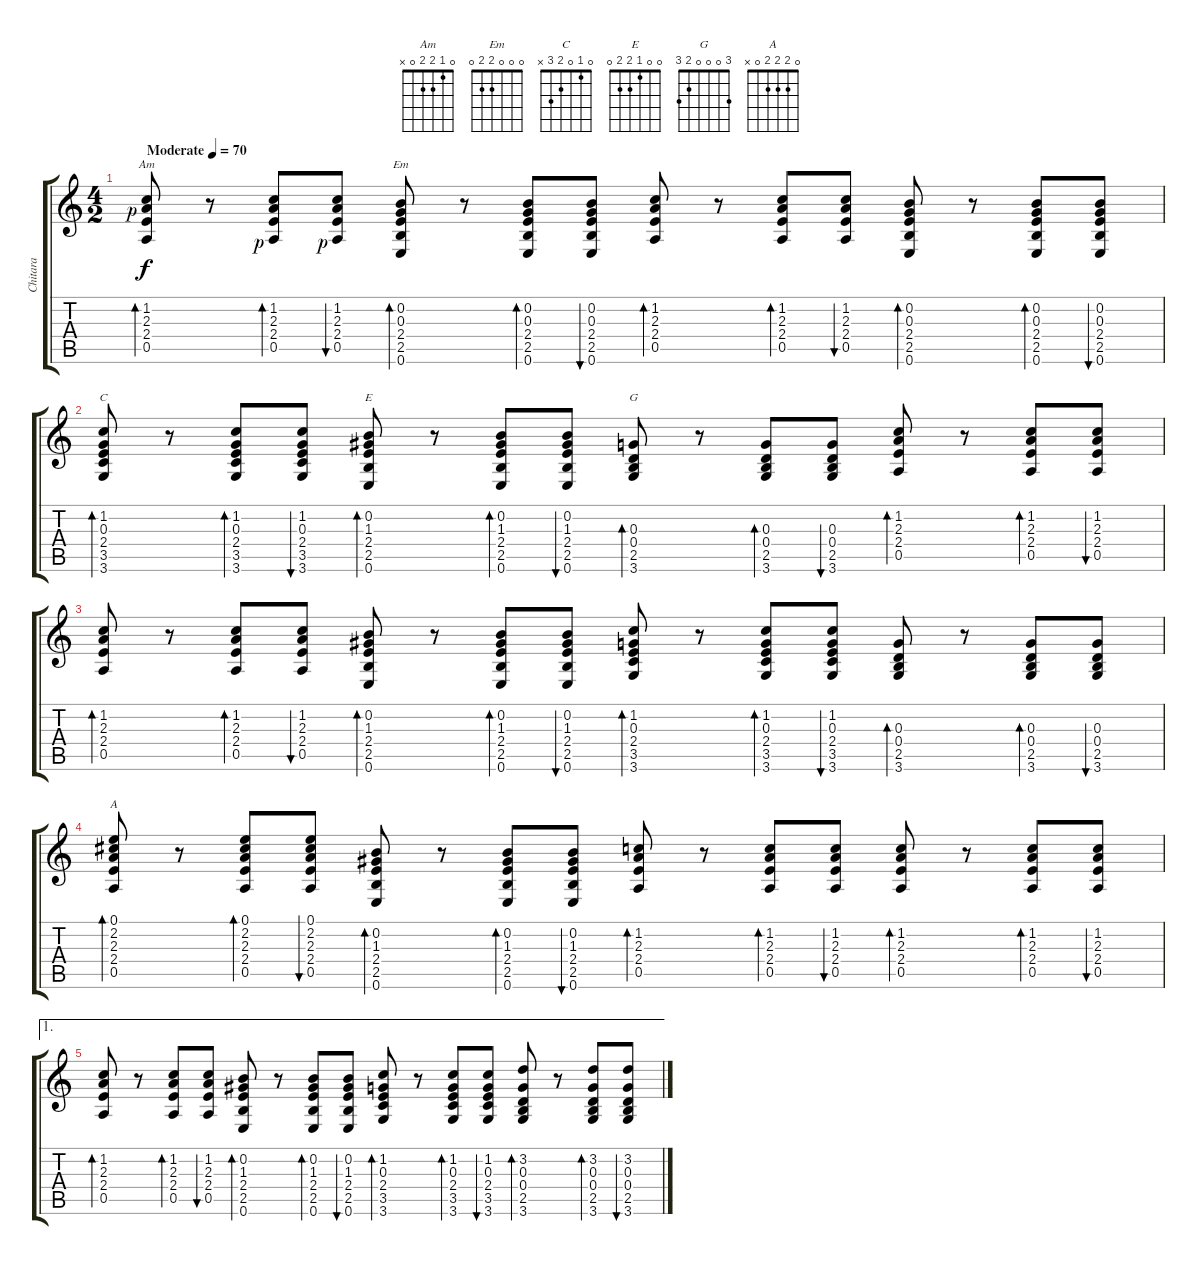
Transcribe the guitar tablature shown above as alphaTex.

\track ("Chitara" "Chitara") {instrument electricguitarjazz}
\staff {score tabs}
\tuning (E4 B3 G3 D3 A2 E2) {hide}
\chord ("Am" 0 1 2 2 0 x)
\chord ("Em" 0 0 0 2 2 0)
\chord ("C" 0 1 0 2 3 x)
\chord ("E" 0 0 1 2 2 0)
\chord ("G" 3 0 0 0 2 3)
\chord ("A" 0 2 2 2 0 x)
\ts (4 2)
\tempo (70 "Moderate")
\clef g2
\ks c
(1.2 2.3{rf 1} 2.4 0.5).8{bd 30 ch "Am" dy f instrument electricguitarjazz} r.8 (1.2 2.3 2.4 0.5{rf 1}).8{bd 30} (1.2 2.3 2.4 0.5{rf 1}).8{bu 30} (0.2 0.3 2.4 2.5 0.6).8{bd 30 ch "Em"} r.8 (0.2 0.3 2.4 2.5 0.6).8{bd 120} (0.2 0.3 2.4 2.5 0.6).8{bu 120} (1.2 2.3 2.4 0.5).8{bd 240} r.8 (1.2 2.3 2.4 0.5).8{bd 120} (1.2 2.3 2.4 0.5).8{bu 120} (0.2 0.3 2.4 2.5 0.6).8{bd 240} r.8 (0.2 0.3 2.4 2.5 0.6).8{bd 240} (0.2 0.3 2.4 2.5 0.6).8{bu 120} |
(1.2 0.3 2.4 3.5 3.6).8{bd 120 ch "C"} r.8 (1.2 0.3 2.4 3.5 3.6).8{bd 120} (1.2 0.3 2.4 3.5 3.6).8{bu 120} (0.2 1.3 2.4 2.5 0.6).8{bd 120 ch "E"} r.8 (0.2 1.3 2.4 2.5 0.6).8{bd 120} (0.2 1.3 2.4 2.5 0.6).8{bu 120} (0.3 0.4 2.5 3.6).8{bd 120 ch "G"} r.8 (0.3 0.4 2.5 3.6).8{bd 120} (0.3 0.4 2.5 3.6).8{bu 120} (1.2 2.3 2.4 0.5).8{bd 120} r.8 (1.2 2.3 2.4 0.5).8{bd 120} (1.2 2.3 2.4 0.5).8{bu 120} |
(1.2 2.3 2.4 0.5).8{bd 120} r.8 (1.2 2.3 2.4 0.5).8{bd 120} (1.2 2.3 2.4 0.5).8{bu 120} (0.2 1.3 2.4 2.5 0.6).8{bd 120} r.8 (0.2 1.3 2.4 2.5 0.6).8{bd 120} (0.2 1.3 2.4 2.5 0.6).8{bu 120} (1.2 0.3 2.4 3.5 3.6).8{bd 120} r.8 (1.2 0.3 2.4 3.5 3.6).8{bd 120} (1.2 0.3 2.4 3.5 3.6).8{bu 120} (0.3 0.4 2.5 3.6).8{bd 120} r.8 (0.3 0.4 2.5 3.6).8{bd 120} (0.3 0.4 2.5 3.6).8{bu 120} |
(0.1 2.2 2.3 2.4 0.5).8{bd 120 ch "A"} r.8 (0.1 2.2 2.3 2.4 0.5).8{bd 120} (0.1 2.2 2.3 2.4 0.5).8{bu 120} (0.2 1.3 2.4 2.5 0.6).8{bd 120} r.8 (0.2 1.3 2.4 2.5 0.6).8{bd 120} (0.2 1.3 2.4 2.5 0.6).8{bu 120} (1.2 2.3 2.4 0.5).8{bd 120} r.8 (1.2 2.3 2.4 0.5).8{bd 120} (1.2 2.3 2.4 0.5).8{bu 120} (1.2 2.3 2.4 0.5).8{bd 120} r.8 (1.2 2.3 2.4 0.5).8{bd 120} (1.2 2.3 2.4 0.5).8{bu 120} |
\ae 1
(1.2 2.3 2.4 0.5).8{bd 120} r.8 (1.2 2.3 2.4 0.5).8{bd 120} (1.2 2.3 2.4 0.5).8{bu 120} (0.2 1.3 2.4 2.5 0.6).8{bd 120} r.8 (0.2 1.3 2.4 2.5 0.6).8{bd 120} (0.2 1.3 2.4 2.5 0.6).8{bu 120} (1.2 0.3 2.4 3.5 3.6).8{bd 120} r.8 (1.2 0.3 2.4 3.5 3.6).8{bd 120} (1.2 0.3 2.4 3.5 3.6).8{bu 120} (3.2 0.3 0.4 2.5 3.6).8{bd 120} r.8 (3.2 0.3 0.4 2.5 3.6).8{bd 120} (3.2 0.3 0.4 2.5 3.6).8{bu 120}
